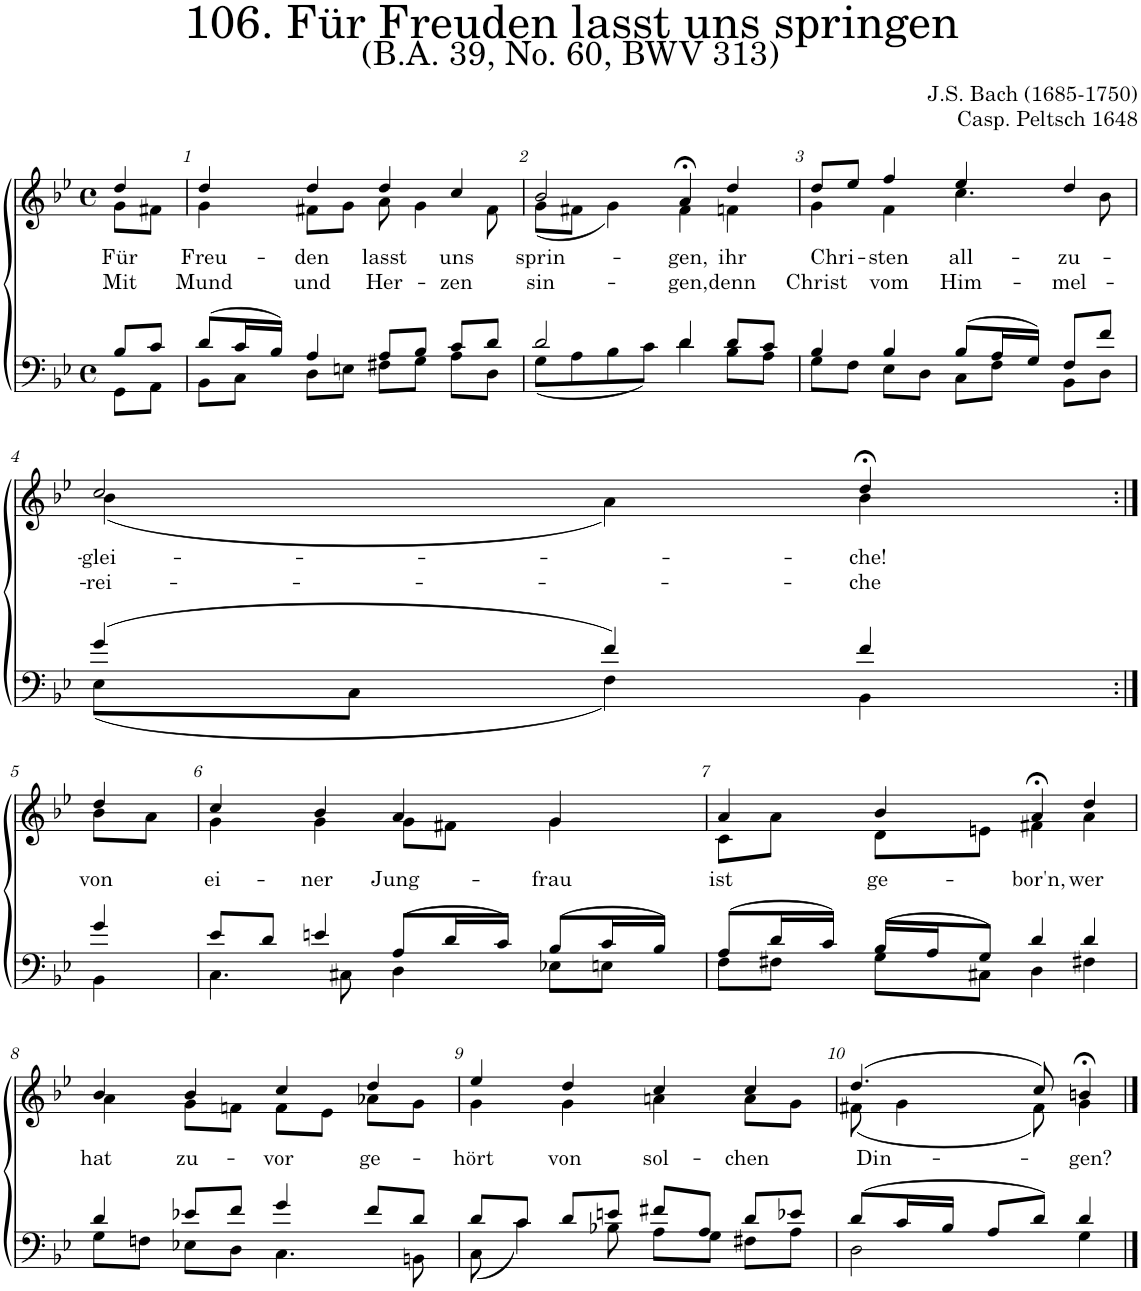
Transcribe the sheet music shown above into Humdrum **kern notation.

**kern	**kern	**text	**text
*part2	*part1	*part1	*part1
*staff2	*staff1	*staff1	*staff1
*I"Tenor/Bass	*I"Soprano/Alto	*	*
*clefF4	*clefG2	*	*
*k[b-e-]	*k[b-e-]	*	*
*M4/4	*M4/4	*	*
*met(c)	*met(c)	*	*
=	=	=	=
*^	*	*	*
!	!	!	!LO:LY:b	!LO:LY:b
*	*	*^	*	*
8B-/L	8GG\L	4dd;</	8g\L	Für	Mit
8c/J	8AA\J	.	8f#X\J	.	.
=1	=1	=1	=1	=1	=1
!	!	!	!	!LO:LY:b	!LO:LY:b
(8d/L	8BB-\L	4dd;</	4g\	Freu-	Mund
16c/L	8C\J	.	.	.	.
16B-/JJ)	.	.	.	.	.
!	!	!	!	!LO:LY:b	!LO:LY:b
4A/	8D\L	4dd/	8f#X\L	-den	und
.	8En\J	.	8g\J	.	.
!	!	!	!	!LO:LY:b	!LO:LY:b
8A/L	8F#X\L	4dd;</	8a\	lasst	Her-
8B-/J	8G\J	.	4g\	.	.
!	!	!	!	!LO:LY:b	!LO:LY:b
8c/L	8A\L	4cc/	.	uns	-zen
8d/J	8D\J	.	8f#\	.	.
=2	=2	=2	=2	=2	=2
!	!	!	!	!LO:LY:b	!LO:LY:b
2d/	(8G\L	2b-;</	(8g\L	sprin-	sin-
.	8A\	.	8f#X\J	.	.
.	8B-\	.	4g;\)	.	.
.	8c\J)	.	.	.	.
!	!	!	!	!LO:LY:b	!LO:LY:b
4d/	4d\	4a;<,/	4f#\	-gen,	-gen,
!	!	!	!	!LO:LY:b	!LO:LY:b
8d/L	8B-\L	4dd/	4fn\	ihr	denn
8c/J	8A\J	.	.	.	.
=3	=3	=3	=3	=3	=3
!	!	!	!	!LO:LY:b	!LO:LY:b
4B-/	8G\L	8dd;</L	4g\	Chri-	Christ
.	8F\J	8ee-/J	.	.	.
!	!	!	!	!LO:LY:b	!LO:LY:b
4B-/	8E-\L	4ff/	4f\	-sten	vom
.	8D\J	.	.	.	.
!	!	!	!	!LO:LY:b	!LO:LY:b
(8B-/L	8C\L	4ee-/	4.cc\	all-	Him-
16A/L	8F\J	.	.	.	.
16G/JJ)	.	.	.	.	.
!	!	!	!	!LO:LY:b	!LO:LY:b
8F;</L	8BB-\L	4dd/	.	-zu-	-mel-
8f/J	8D\J	.	8b-\	.	.
!!LO:LB:g=z	!!
=4	=4	=4	=4	=4	=4
!	!	!	!	!LO:LY:b	!LO:LY:b
(4g/	(8E-\L	2cc;</	(4b-\	-glei-	-rei-
.	8C\J	.	.	.	.
4f/)	4F\)	.	4a\)	.	.
!	!	!	!	!LO:LY:b	!LO:LY:b
4f/	4BB-\	4dd;<,/	4b-\	-che!	-che
!!LO:LB:g=z	!!
=5:|!	=5:|!	=5:|!	=5:|!	=5:|!	=5:|!
!	!	!	!	!LO:LY:b	!
4g/	4BB-\	4dd;</	8b-\L	von	.
.	.	.	8a\J	.	.
=6	=6	=6	=6	=6	=6
!	!	!	!	!LO:LY:b	!
8e-/L	4.C\	4cc;</	4g\	ei-	.
8d/J	.	.	.	.	.
!	!	!	!	!LO:LY:b	!
4en/	.	4b-;</	4g\	-ner	.
.	8C#X\	.	.	.	.
!	!	!	!	!LO:LY:b	!
(8A/L	4D\	4a/	8g\L	Jung-	.
16d/L	.	.	8f#X\J	.	.
16c/JJ)	.	.	.	.	.
!	!	!	!	!LO:LY:b	!
(8B-/L	8E-X\L	4g/	4g\	-frau	.
16c/L	8En\J	.	.	.	.
16B-/JJ)	.	.	.	.	.
=7	=7	=7	=7	=7	=7
!	!	!	!	!LO:LY:b	!
(8A/L	8F\L	4a;</	8c\L	ist	.
16d/L	8F#X\J	.	8a\J	.	.
16c/JJ)	.	.	.	.	.
!	!	!	!	!LO:LY:b	!
(16B-/LL	8G\L	4b-/	8d\L	ge-	.
16A/J	.	.	.	.	.
8G/J)	8C#X\J	.	8en\J	.	.
!	!	!	!	!LO:LY:b	!
4d/	4D\	4a;<,/	4f#X\	-bor'n,	.
!	!	!	!	!LO:LY:b	!
4d/	4F#X\	4dd/	4a\	wer	.
!!LO:LB:g=z	!!
=8	=8	=8	=8	=8	=8
!	!	!	!	!LO:LY:b	!
4d/	8G\L	4b-;</	4a\	hat	.
.	8Fn\J	.	.	.	.
!	!	!	!	!LO:LY:b	!
8e-X/L	8E-X\L	4b-/	8g\L	zu-	.
8f/J	8D\J	.	8fn\J	.	.
!	!	!	!	!LO:LY:b	!
4g/	4.C\	4cc;</	8f\L	-vor	.
.	.	.	8e-\J	.	.
!	!	!	!	!LO:LY:b	!
8f/L	.	4dd/	8a-X\L	ge-	.
8d/J	8BBn\	.	8g\J	.	.
=9	=9	=9	=9	=9	=9
!	!	!	!	!LO:LY:b	!
8d/L	(8C\	4ee-;</	4g\	-hört	.
8c/J	4c;\)	.	.	.	.
!	!	!	!	!LO:LY:b	!
8d/L	.	4dd/	4g\	von	.
8en/J	8B-X\	.	.	.	.
!	!	!	!	!LO:LY:b	!
8f#X/L	8A\L	4cc;</	4an\	sol-	.
8A/J	8G\J	.	.	.	.
!	!	!	!	!LO:LY:b	!
8d/L	8F#X\L	4cc/	8a\L	-chen	.
8e-X/J	8A\J	.	8g\J	.	.
=10	=10	=10	=10	=10	=10
!	!	!	!	!LO:LY:b	!
(8d/L	2D\	(4.dd;</	(8f#X\	Din-	.
16c/L	.	.	4g\	.	.
16B-/JJ	.	.	.	.	.
8A/L	.	.	.	.	.
8d/J)	.	8cc/)	8f#\)	.	.
!	!	!	!	!LO:LY:b	!
4d/	4G\	4bn;</	4g\	-gen?	.
*v	*v	*	*	*	*
*	*v	*v	*	*
==	==	==	==
*-	*-	*-	*-
